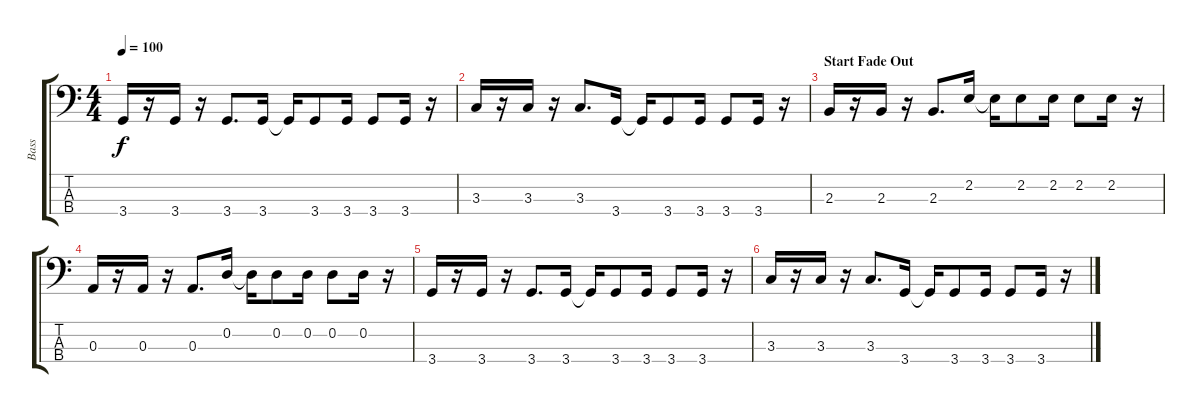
\track ("Bass" "Bass") {instrument electricbassfinger}
\staff {score tabs}
\tuning (G2 D2 A1 E1) {hide}
\ts (4 4)
\tempo 100
\clef f4
\ks c
3.4.16{dy f} r.16 3.4.16 r.16 3.4.8{d} 3.4.16 3.4{t}.16 3.4.8 3.4.16 3.4.8 3.4.16 r.16 |
3.3.16 r.16 3.3.16 r.16 3.3.8{d} 3.4.16 3.4{t}.16 3.4.8 3.4.16 3.4.8 3.4.16 r.16 |
\section ("" "Start Fade Out")
2.3.16 r.16 2.3.16 r.16 2.3.8{d} 2.2.16 2.2{t}.16 2.2.8 2.2.16 2.2.8 2.2.16 r.16 |
0.3.16 r.16 0.3.16 r.16 0.3.8{d} 0.2.16 0.2{t}.16 0.2.8 0.2.16 0.2.8 0.2.16 r.16 |
3.4.16 r.16 3.4.16 r.16 3.4.8{d} 3.4.16 3.4{t}.16 3.4.8 3.4.16 3.4.8 3.4.16 r.16 |
3.3.16 r.16 3.3.16 r.16 3.3.8{d} 3.4.16 3.4{t}.16 3.4.8 3.4.16 3.4.8 3.4.16 r.16
